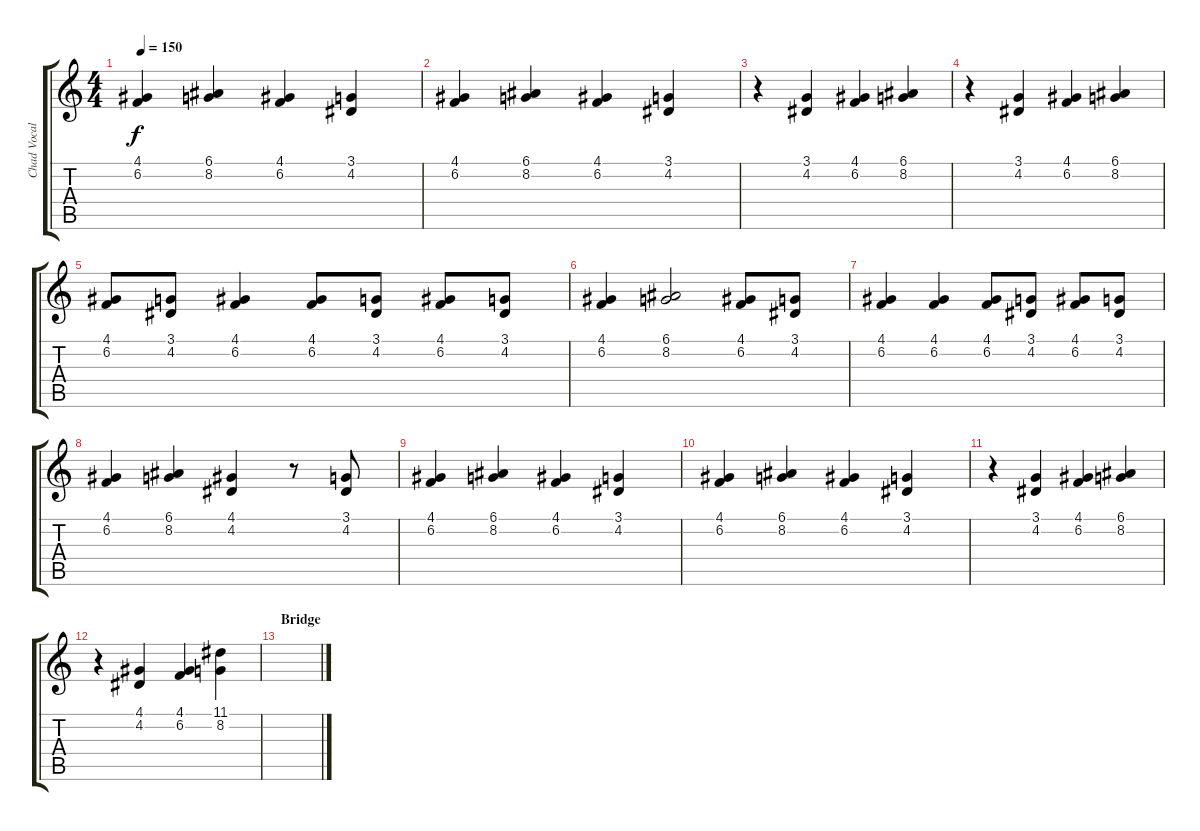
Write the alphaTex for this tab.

\track ("Chad Vocal" "Chad Vocal") {instrument stringensemble1}
\staff {score tabs}
\tuning (E4 B3 G3 D3 A2 E2) {hide}
\ts (4 4)
\tempo 150
\clef g2
\ks c
(4.1 6.2).4{dy f} (6.1 8.2).4 (4.1 6.2).4 (3.1 4.2).4 |
(4.1 6.2).4 (6.1 8.2).4 (4.1 6.2).4 (3.1 4.2).4 |
r.4 (3.1 4.2).4 (4.1 6.2).4 (6.1 8.2).4 |
r.4 (3.1 4.2).4 (4.1 6.2).4 (6.1 8.2).4 |
(4.1 6.2).8 (3.1 4.2).8 (4.1 6.2).4 (4.1 6.2).8 (3.1 4.2).8 (4.1 6.2).8 (3.1 4.2).8 |
(4.1 6.2).4 (6.1 8.2).2 (4.1 6.2).8 (3.1 4.2).8 |
(4.1 6.2).4 (4.1 6.2).4 (4.1 6.2).8 (3.1 4.2).8 (4.1 6.2).8 (3.1 4.2).8 |
(4.1 6.2).4 (6.1 8.2).4 (4.1 4.2).4 r.8 (3.1 4.2).8 |
(4.1 6.2).4 (6.1 8.2).4 (4.1 6.2).4 (3.1 4.2).4 |
(4.1 6.2).4 (6.1 8.2).4 (4.1 6.2).4 (3.1 4.2).4 |
r.4 (3.1 4.2).4 (4.1 6.2).4 (6.1 8.2).4 |
r.4 (4.1 4.2).4 (4.1 6.2).4 (11.1 8.2).4 |
\section ("" "Bridge")
